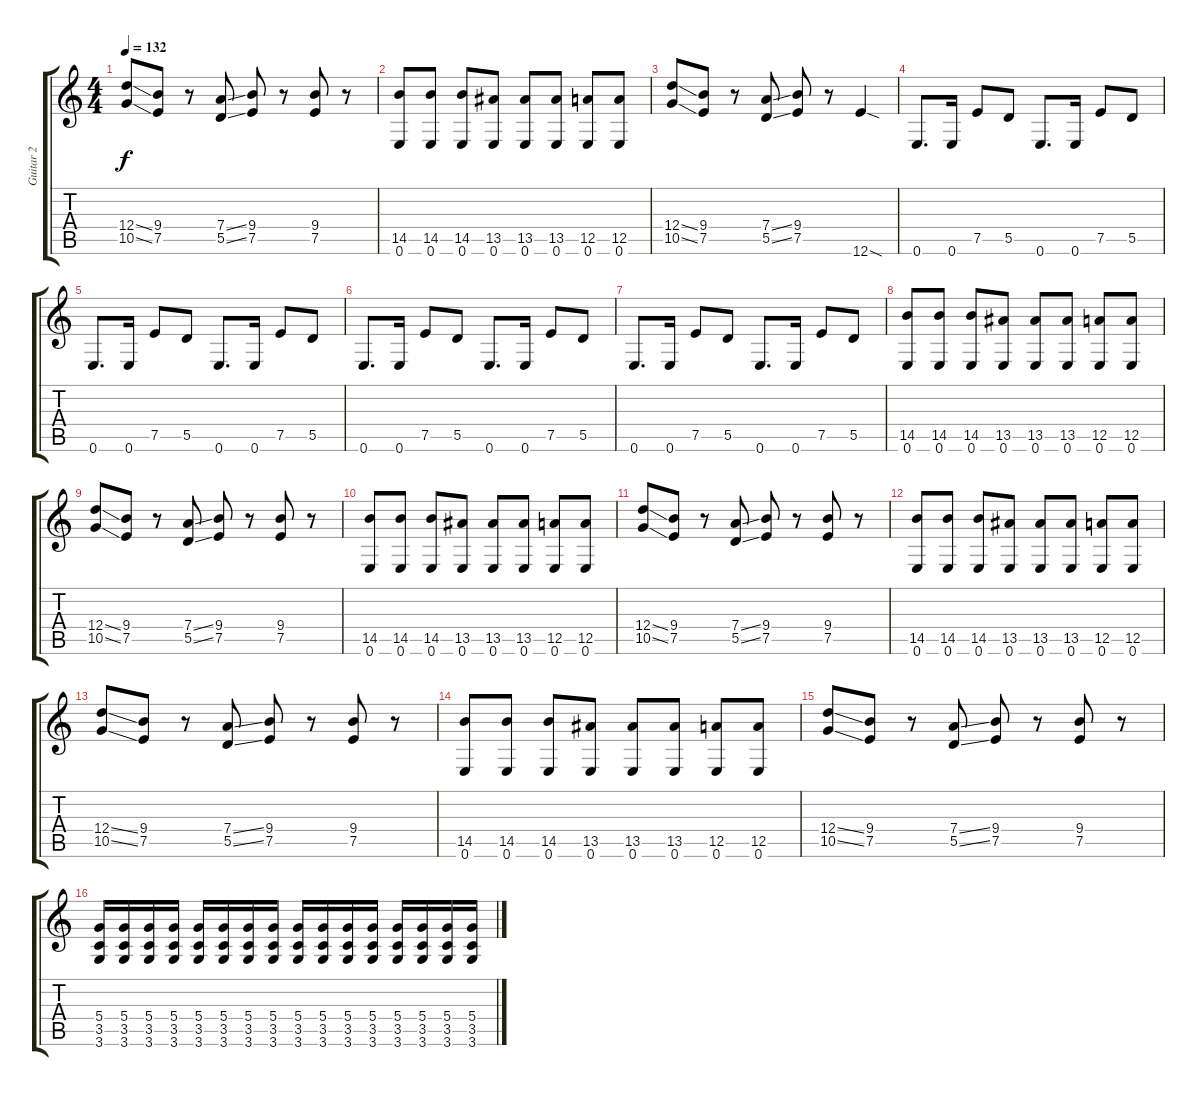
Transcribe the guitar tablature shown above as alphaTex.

\track ("Guitar 2" "Guitar 2") {instrument distortionguitar}
\staff {score tabs}
\tuning (E4 B3 G3 D3 A2 E2) {hide}
\ts (4 4)
\tempo 132
\clef g2
\ks c
(12.4{ss} 10.5{ss}).8{dy f} (9.4 7.5).8 r.8 (7.4{ss} 5.5{ss}).8 (9.4 7.5).8 r.8 (9.4 7.5).8 r.8 |
(14.5 0.6).8 (14.5 0.6).8 (14.5 0.6).8 (13.5 0.6).8 (13.5 0.6).8 (13.5 0.6).8 (12.5 0.6).8 (12.5 0.6).8 |
(12.4{ss} 10.5{ss}).8 (9.4 7.5).8 r.8 (7.4{ss} 5.5{ss}).8 (9.4 7.5).8 r.8 12.6{sod}.4 |
0.6.8{d} 0.6.16 7.5.8 5.5.8 0.6.8{d} 0.6.16 7.5.8 5.5.8 |
0.6.8{d} 0.6.16 7.5.8 5.5.8 0.6.8{d} 0.6.16 7.5.8 5.5.8 |
0.6.8{d} 0.6.16 7.5.8 5.5.8 0.6.8{d} 0.6.16 7.5.8 5.5.8 |
0.6.8{d} 0.6.16 7.5.8 5.5.8 0.6.8{d} 0.6.16 7.5.8 5.5.8 |
(14.5 0.6).8 (14.5 0.6).8 (14.5 0.6).8 (13.5 0.6).8 (13.5 0.6).8 (13.5 0.6).8 (12.5 0.6).8 (12.5 0.6).8 |
(12.4{ss} 10.5{ss}).8 (9.4 7.5).8 r.8 (7.4{ss} 5.5{ss}).8 (9.4 7.5).8 r.8 (9.4 7.5).8 r.8 |
(14.5 0.6).8 (14.5 0.6).8 (14.5 0.6).8 (13.5 0.6).8 (13.5 0.6).8 (13.5 0.6).8 (12.5 0.6).8 (12.5 0.6).8 |
(12.4{ss} 10.5{ss}).8 (9.4 7.5).8 r.8 (7.4{ss} 5.5{ss}).8 (9.4 7.5).8 r.8 (9.4 7.5).8 r.8 |
(14.5 0.6).8 (14.5 0.6).8 (14.5 0.6).8 (13.5 0.6).8 (13.5 0.6).8 (13.5 0.6).8 (12.5 0.6).8 (12.5 0.6).8 |
(12.4{ss} 10.5{ss}).8 (9.4 7.5).8 r.8 (7.4{ss} 5.5{ss}).8 (9.4 7.5).8 r.8 (9.4 7.5).8 r.8 |
(14.5 0.6).8 (14.5 0.6).8 (14.5 0.6).8 (13.5 0.6).8 (13.5 0.6).8 (13.5 0.6).8 (12.5 0.6).8 (12.5 0.6).8 |
(12.4{ss} 10.5{ss}).8 (9.4 7.5).8 r.8 (7.4{ss} 5.5{ss}).8 (9.4 7.5).8 r.8 (9.4 7.5).8 r.8 |
(5.4 3.5 3.6).16 (5.4 3.5 3.6).16 (5.4 3.5 3.6).16 (5.4 3.5 3.6).16 (5.4 3.5 3.6).16 (5.4 3.5 3.6).16 (5.4 3.5 3.6).16 (5.4 3.5 3.6).16 (5.4 3.5 3.6).16 (5.4 3.5 3.6).16 (5.4 3.5 3.6).16 (5.4 3.5 3.6).16 (5.4 3.5 3.6).16 (5.4 3.5 3.6).16 (5.4 3.5 3.6).16 (5.4 3.5 3.6).16
